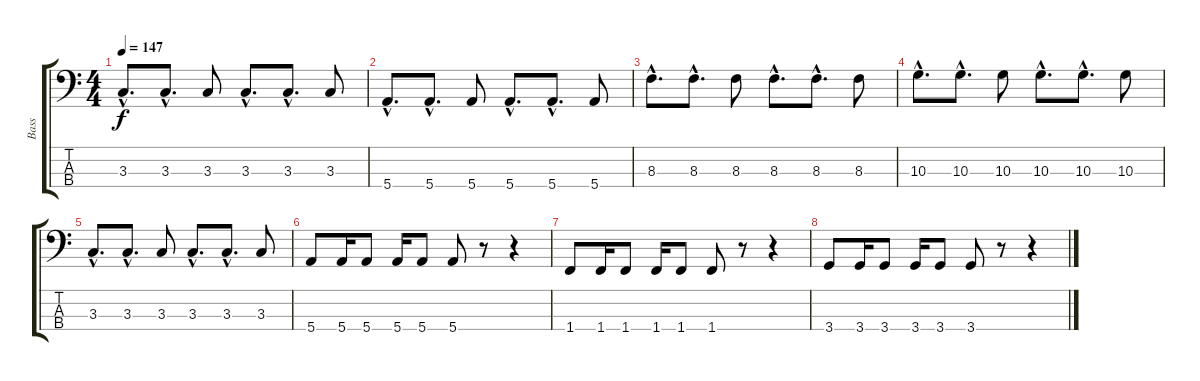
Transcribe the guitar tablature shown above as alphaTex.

\track ("Bass" "Bass") {instrument electricbasspick}
\staff {score tabs}
\tuning (G2 D2 A1 E1) {hide}
\ts (4 4)
\tempo 147
\clef f4
\ks c
3.3{hac}.8{d dy f} 3.3{hac}.8{d} 3.3.8 3.3{hac}.8{d} 3.3{hac}.8{d} 3.3.8 |
5.4{hac}.8{d} 5.4{hac}.8{d} 5.4.8 5.4{hac}.8{d} 5.4{hac}.8{d} 5.4.8 |
8.3{hac}.8{d} 8.3{hac}.8{d} 8.3.8 8.3{hac}.8{d} 8.3{hac}.8{d} 8.3.8 |
10.3{hac}.8{d} 10.3{hac}.8{d} 10.3.8 10.3{hac}.8{d} 10.3{hac}.8{d} 10.3.8 |
3.3{hac}.8{d} 3.3{hac}.8{d} 3.3.8 3.3{hac}.8{d} 3.3{hac}.8{d} 3.3.8 |
5.4.8 5.4.16 5.4.8 5.4.16 5.4.8 5.4.8 r.8 r.4 |
1.4.8 1.4.16 1.4.8 1.4.16 1.4.8 1.4.8 r.8 r.4 |
3.4.8 3.4.16 3.4.8 3.4.16 3.4.8 3.4.8 r.8 r.4
